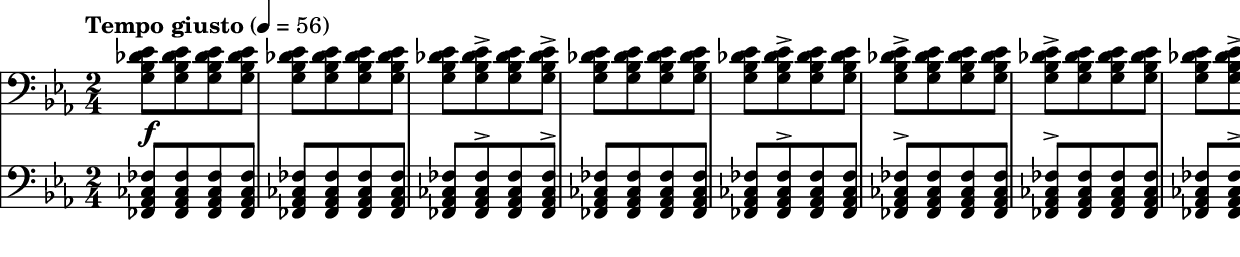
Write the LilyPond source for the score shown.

\version "2.20.0"

\include "lilypond-book-preamble.ly"
      #(ly:set-option 'eps-box-padding 3.000000)
 


\paper {
  indent = 0\mm}


\layout {
  \context {
    \Score
    \remove "Bar_number_engraver"
  }
}

global = {
  \key c \minor
  \time 2/4
  \tempo "Tempo giusto" 4=56
}

right = \relative c' {
  \global
  \clef bass
    <g bes des ees>8\f [<g bes des ees>8 <g bes des ees>8 <g bes des ees>8]\noBreak
    <g bes des ees>8 [<g bes des ees>8 <g bes des ees>8 <g bes des ees>8]\noBreak
    <g bes des ees>8 [<g bes des ees>8-> <g bes des ees>8 <g bes des ees>8->]\noBreak
    <g bes des ees>8 [<g bes des ees>8 <g bes des ees>8 <g bes des ees>8] \noBreak
    <g bes des ees>8 [<g bes des ees>8-> <g bes des ees>8 <g bes des ees>8]\noBreak
    <g bes des ees>8-> [<g bes des ees>8 <g bes des ees>8 <g bes des ees>8]\noBreak
    <g bes des ees>8-> [<g bes des ees>8 <g bes des ees>8 <g bes des ees>8]\noBreak
    <g bes des ees>8 [<g bes des ees>8-> <g bes des ees>8 <g bes des ees>8]

}

left = \relative c {
  \global
  <fes, aes ces fes>8[ <fes aes ces fes>8 <fes aes ces fes>8 <fes aes ces fes>8]
  <fes aes ces fes>8[ <fes aes ces fes>8 <fes aes ces fes>8 <fes aes ces fes>8]
  <fes aes ces fes>8[ <fes aes ces fes>8^> <fes aes ces fes>8 <fes aes ces fes>8^>]
  <fes aes ces fes>8[ <fes aes ces fes>8 <fes aes ces fes>8 <fes aes ces fes>8]
  <fes aes ces fes>8[ <fes aes ces fes>8^> <fes aes ces fes>8 <fes aes ces fes>8]
  <fes aes ces fes>8^>[ <fes aes ces fes>8 <fes aes ces fes>8 <fes aes ces fes>8]
  <fes aes ces fes>8^>[ <fes aes ces fes>8 <fes aes ces fes>8 <fes aes ces fes>8]
  <fes aes ces fes>8[ <fes aes ces fes>8^> <fes aes ces fes>8 <fes aes ces fes>8]

}

\score {
  \new PianoStaff \with {
    
  } <<
    \new Staff = "right" \with {
      midiInstrument = "acoustic grand"
    } \right
    \new Staff = "left" \with {
      midiInstrument = "acoustic grand"
    } { \clef bass \left }
  >>
  \layout { }
  \midi { }
}
